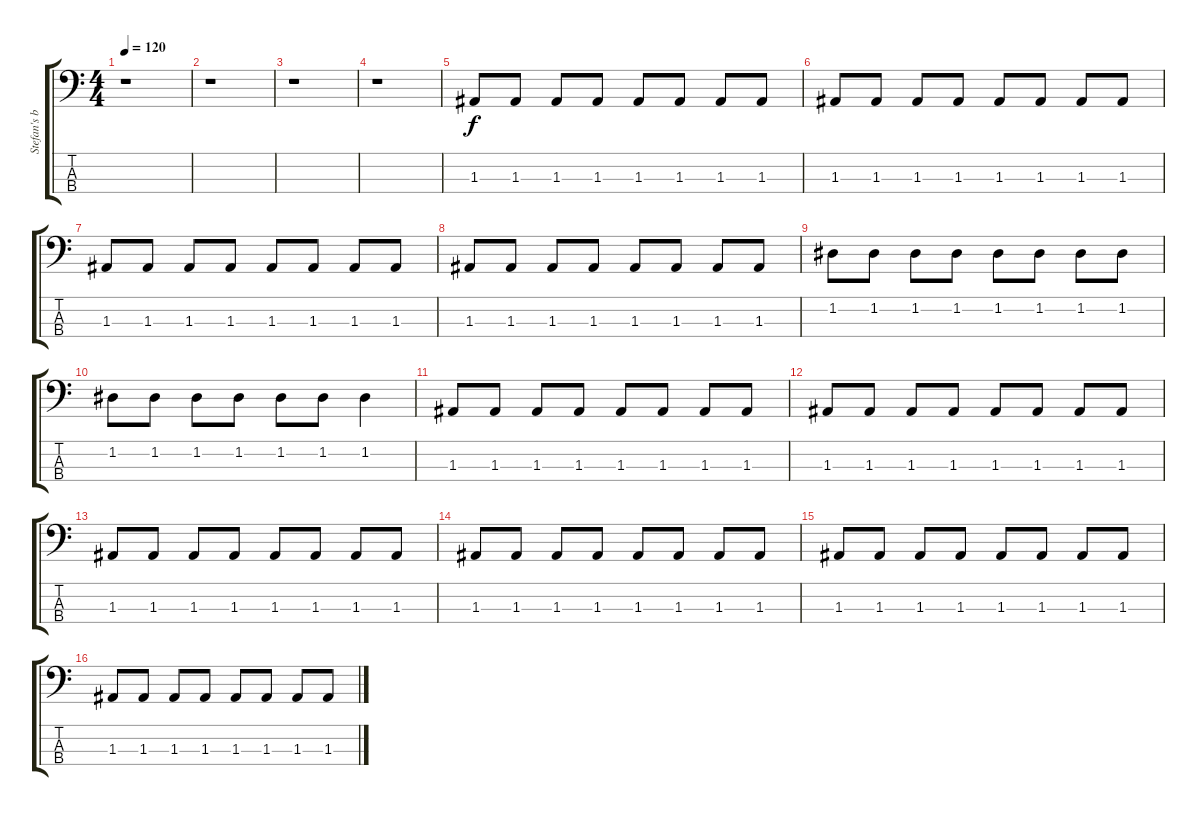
\track ("Stefan's bass guitar" "Stefan's b") {instrument electricbasspick}
\staff {score tabs}
\tuning (G2 D2 A1 E1) {hide}
\ts (4 4)
\tempo 120
\clef f4
\ks c
r.1{dy f instrument electricbasspick} |
r.1 |
r.1 |
r.1 |
1.3.8 1.3.8 1.3.8 1.3.8 1.3.8 1.3.8 1.3.8 1.3.8 |
1.3.8 1.3.8 1.3.8 1.3.8 1.3.8 1.3.8 1.3.8 1.3.8 |
1.3.8 1.3.8 1.3.8 1.3.8 1.3.8 1.3.8 1.3.8 1.3.8 |
1.3.8 1.3.8 1.3.8 1.3.8 1.3.8 1.3.8 1.3.8 1.3.8 |
1.2.8 1.2.8 1.2.8 1.2.8 1.2.8 1.2.8 1.2.8 1.2.8 |
1.2.8 1.2.8 1.2.8 1.2.8 1.2.8 1.2.8 1.2.4 |
1.3.8 1.3.8 1.3.8 1.3.8 1.3.8 1.3.8 1.3.8 1.3.8 |
1.3.8 1.3.8 1.3.8 1.3.8 1.3.8 1.3.8 1.3.8 1.3.8 |
1.3.8 1.3.8 1.3.8 1.3.8 1.3.8 1.3.8 1.3.8 1.3.8 |
1.3.8 1.3.8 1.3.8 1.3.8 1.3.8 1.3.8 1.3.8 1.3.8 |
1.3.8 1.3.8 1.3.8 1.3.8 1.3.8 1.3.8 1.3.8 1.3.8 |
1.3.8 1.3.8 1.3.8 1.3.8 1.3.8 1.3.8 1.3.8 1.3.8
